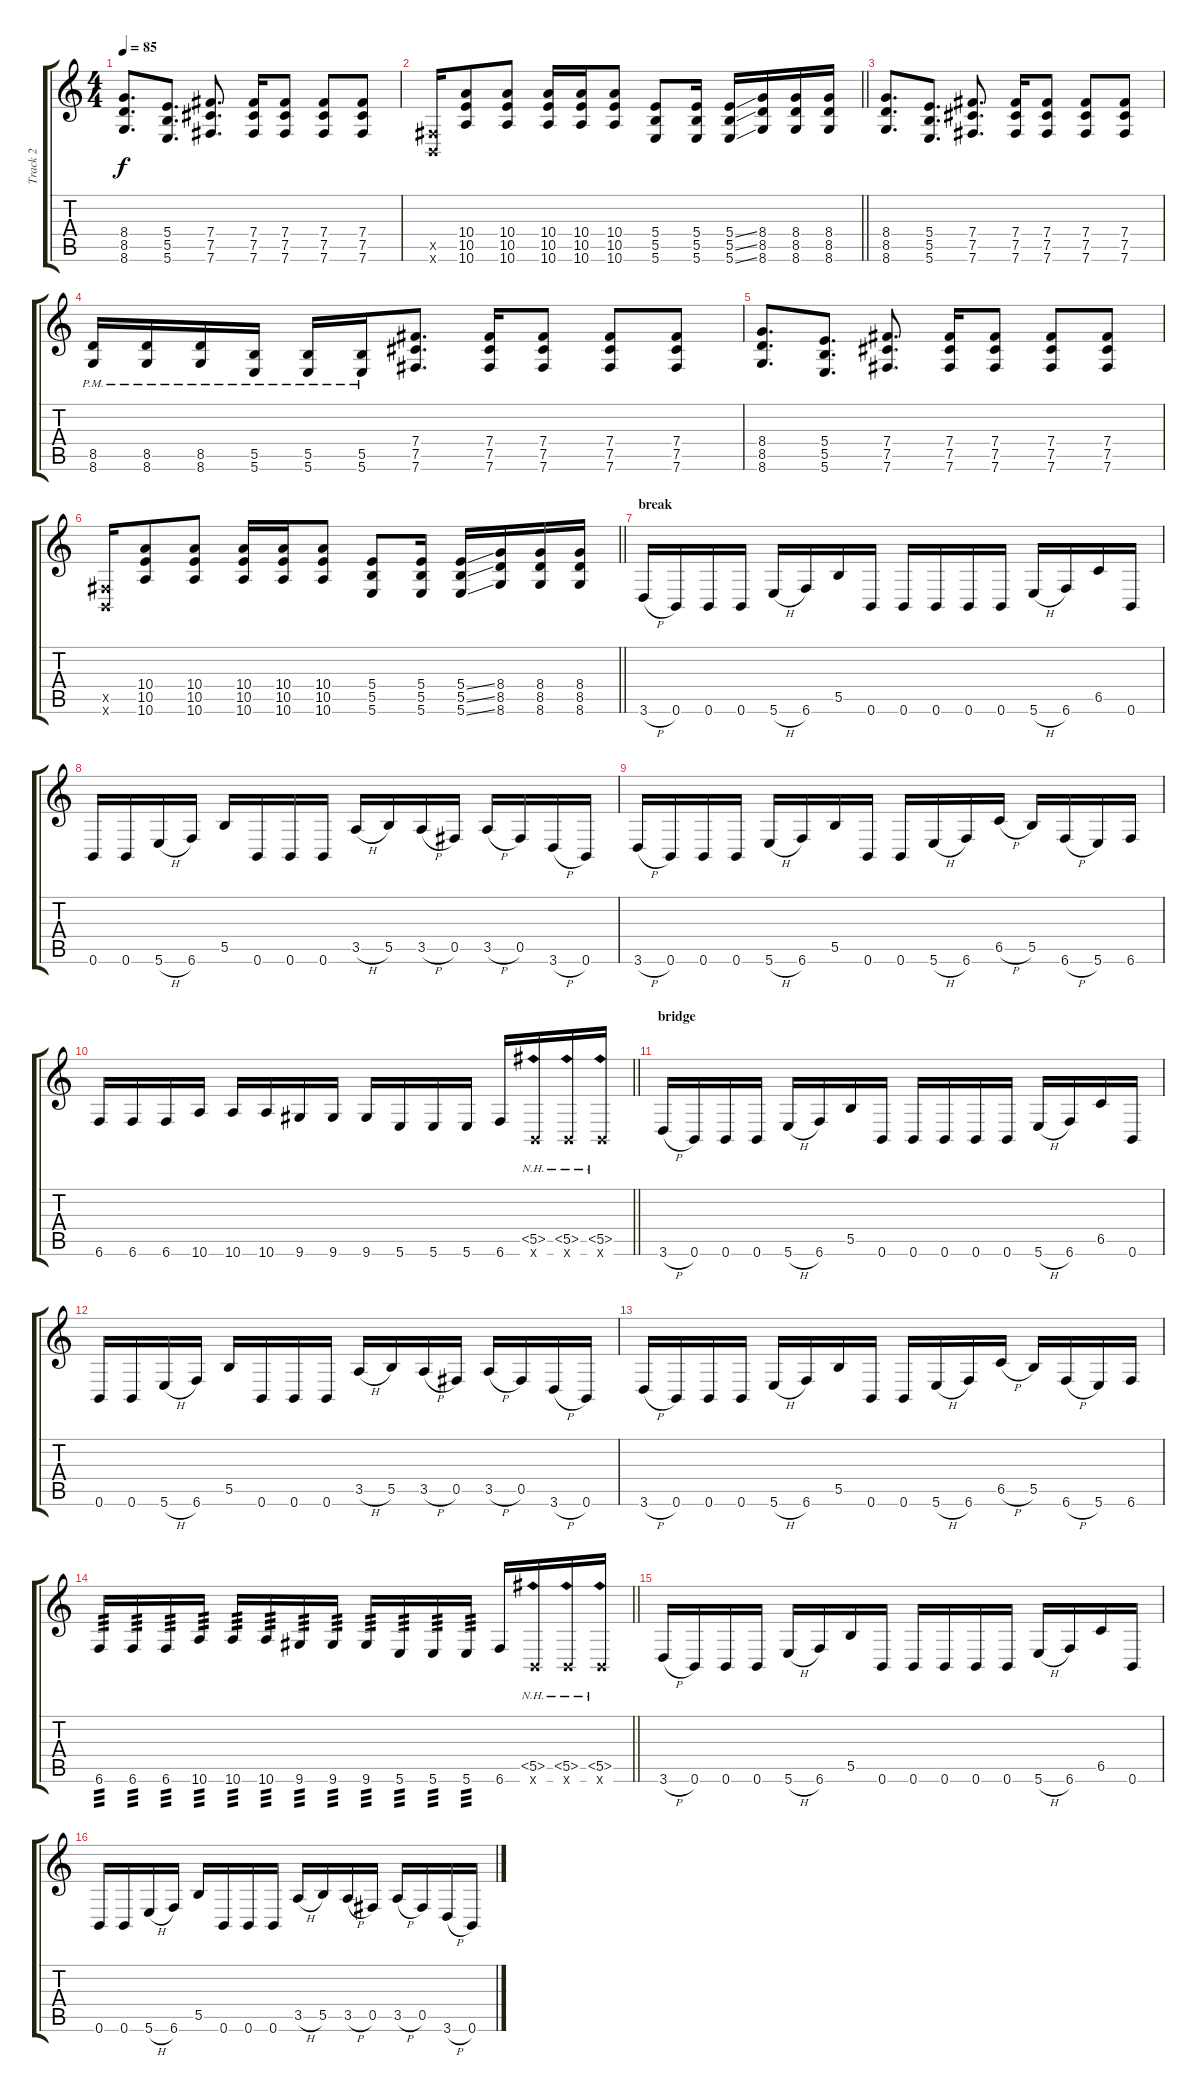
\track ("Track 2" "Track 2") {instrument distortionguitar}
\staff {score tabs}
\tuning (Db4 Ab3 E3 B2 Gb2 B1) {hide}
\ts (4 4)
\tempo 85
\clef g2
\ks c
(8.4 8.5 8.6).8{d dy f} (5.4 5.5 5.6).8{d} (7.4 7.5 7.6).8{d} (7.4 7.5 7.6).16 (7.4 7.5 7.6).8 (7.4 7.5 7.6).8 (7.4 7.5 7.6).8 |
\barLineRight lightlight
(0.5{x} 0.6{x}).16 (10.4 10.5 10.6).8 (10.4 10.5 10.6).8 (10.4 10.5 10.6).16 (10.4 10.5 10.6).16 (10.4 10.5 10.6).8 (5.4 5.5 5.6).8 (5.4 5.5 5.6).16 (5.4{ss} 5.5{ss} 5.6{ss}).16 (8.4 8.5 8.6).16 (8.4 8.5 8.6).16 (8.4 8.5 8.6).16 |
(8.4 8.5 8.6).8{d} (5.4 5.5 5.6).8{d} (7.4 7.5 7.6).8{d} (7.4 7.5 7.6).16 (7.4 7.5 7.6).8 (7.4 7.5 7.6).8 (7.4 7.5 7.6).8 |
(8.5{pm} 8.6{pm}).16 (8.5{pm} 8.6{pm}).16 (8.5{pm} 8.6{pm}).16 (5.5{pm} 5.6{pm}).16 (5.5{pm} 5.6{pm}).16 (5.5{pm} 5.6{pm}).16 (7.4 7.5 7.6).8{d} (7.4 7.5 7.6).16 (7.4 7.5 7.6).8 (7.4 7.5 7.6).8 (7.4 7.5 7.6).8 |
(8.4 8.5 8.6).8{d} (5.4 5.5 5.6).8{d} (7.4 7.5 7.6).8{d} (7.4 7.5 7.6).16 (7.4 7.5 7.6).8 (7.4 7.5 7.6).8 (7.4 7.5 7.6).8 |
\barLineRight lightlight
(0.5{x} 0.6{x}).16 (10.4 10.5 10.6).8 (10.4 10.5 10.6).8 (10.4 10.5 10.6).16 (10.4 10.5 10.6).16 (10.4 10.5 10.6).8 (5.4 5.5 5.6).8 (5.4 5.5 5.6).16 (5.4{ss} 5.5{ss} 5.6{ss}).16 (8.4 8.5 8.6).16 (8.4 8.5 8.6).16 (8.4 8.5 8.6).16 |
\section ("" "break")
3.6{h}.16 0.6.16 0.6.16 0.6.16 5.6{h}.16 6.6.16 5.5.16 0.6.16 0.6.16 0.6.16 0.6.16 0.6.16 5.6{h}.16 6.6.16 6.5.16 0.6.16 |
0.6.16 0.6.16 5.6{h}.16 6.6.16 5.5.16 0.6.16 0.6.16 0.6.16 3.5{h}.16 5.5.16 3.5{h}.16 0.5.16 3.5{h}.16 0.5.16 3.6{h}.16 0.6.16 |
3.6{h}.16 0.6.16 0.6.16 0.6.16 5.6{h}.16 6.6.16 5.5.16 0.6.16 0.6.16 5.6{h}.16 6.6.16 6.5{h}.16 5.5.16 6.6{h}.16 5.6.16 6.6.16 |
\barLineRight lightlight
6.6.16 6.6.16 6.6.16 10.6.16 10.6.16 10.6.16 9.6.16 9.6.16 9.6.16 5.6.16 5.6.16 5.6.16 6.6.16 (5.5{nh} 0.6{x}).16 (5.5{nh} 0.6{x}).16 (5.5{nh} 0.6{x}).16 |
\section ("" "bridge")
3.6{h}.16 0.6.16 0.6.16 0.6.16 5.6{h}.16 6.6.16 5.5.16 0.6.16 0.6.16 0.6.16 0.6.16 0.6.16 5.6{h}.16 6.6.16 6.5.16 0.6.16 |
0.6.16 0.6.16 5.6{h}.16 6.6.16 5.5.16 0.6.16 0.6.16 0.6.16 3.5{h}.16 5.5.16 3.5{h}.16 0.5.16 3.5{h}.16 0.5.16 3.6{h}.16 0.6.16 |
3.6{h}.16 0.6.16 0.6.16 0.6.16 5.6{h}.16 6.6.16 5.5.16 0.6.16 0.6.16 5.6{h}.16 6.6.16 6.5{h}.16 5.5.16 6.6{h}.16 5.6.16 6.6.16 |
\barLineRight lightlight
6.6.16{tp 3} 6.6.16{tp 3} 6.6.16{tp 3} 10.6.16{tp 3} 10.6.16{tp 3} 10.6.16{tp 3} 9.6.16{tp 3} 9.6.16{tp 3} 9.6.16{tp 3} 5.6.16{tp 3} 5.6.16{tp 3} 5.6.16{tp 3} 6.6.16 (5.5{nh} 0.6{x}).16 (5.5{nh} 0.6{x}).16 (5.5{nh} 0.6{x}).16 |
3.6{h}.16 0.6.16 0.6.16 0.6.16 5.6{h}.16 6.6.16 5.5.16 0.6.16 0.6.16 0.6.16 0.6.16 0.6.16 5.6{h}.16 6.6.16 6.5.16 0.6.16 |
0.6.16 0.6.16 5.6{h}.16 6.6.16 5.5.16 0.6.16 0.6.16 0.6.16 3.5{h}.16 5.5.16 3.5{h}.16 0.5.16 3.5{h}.16 0.5.16 3.6{h}.16 0.6.16
